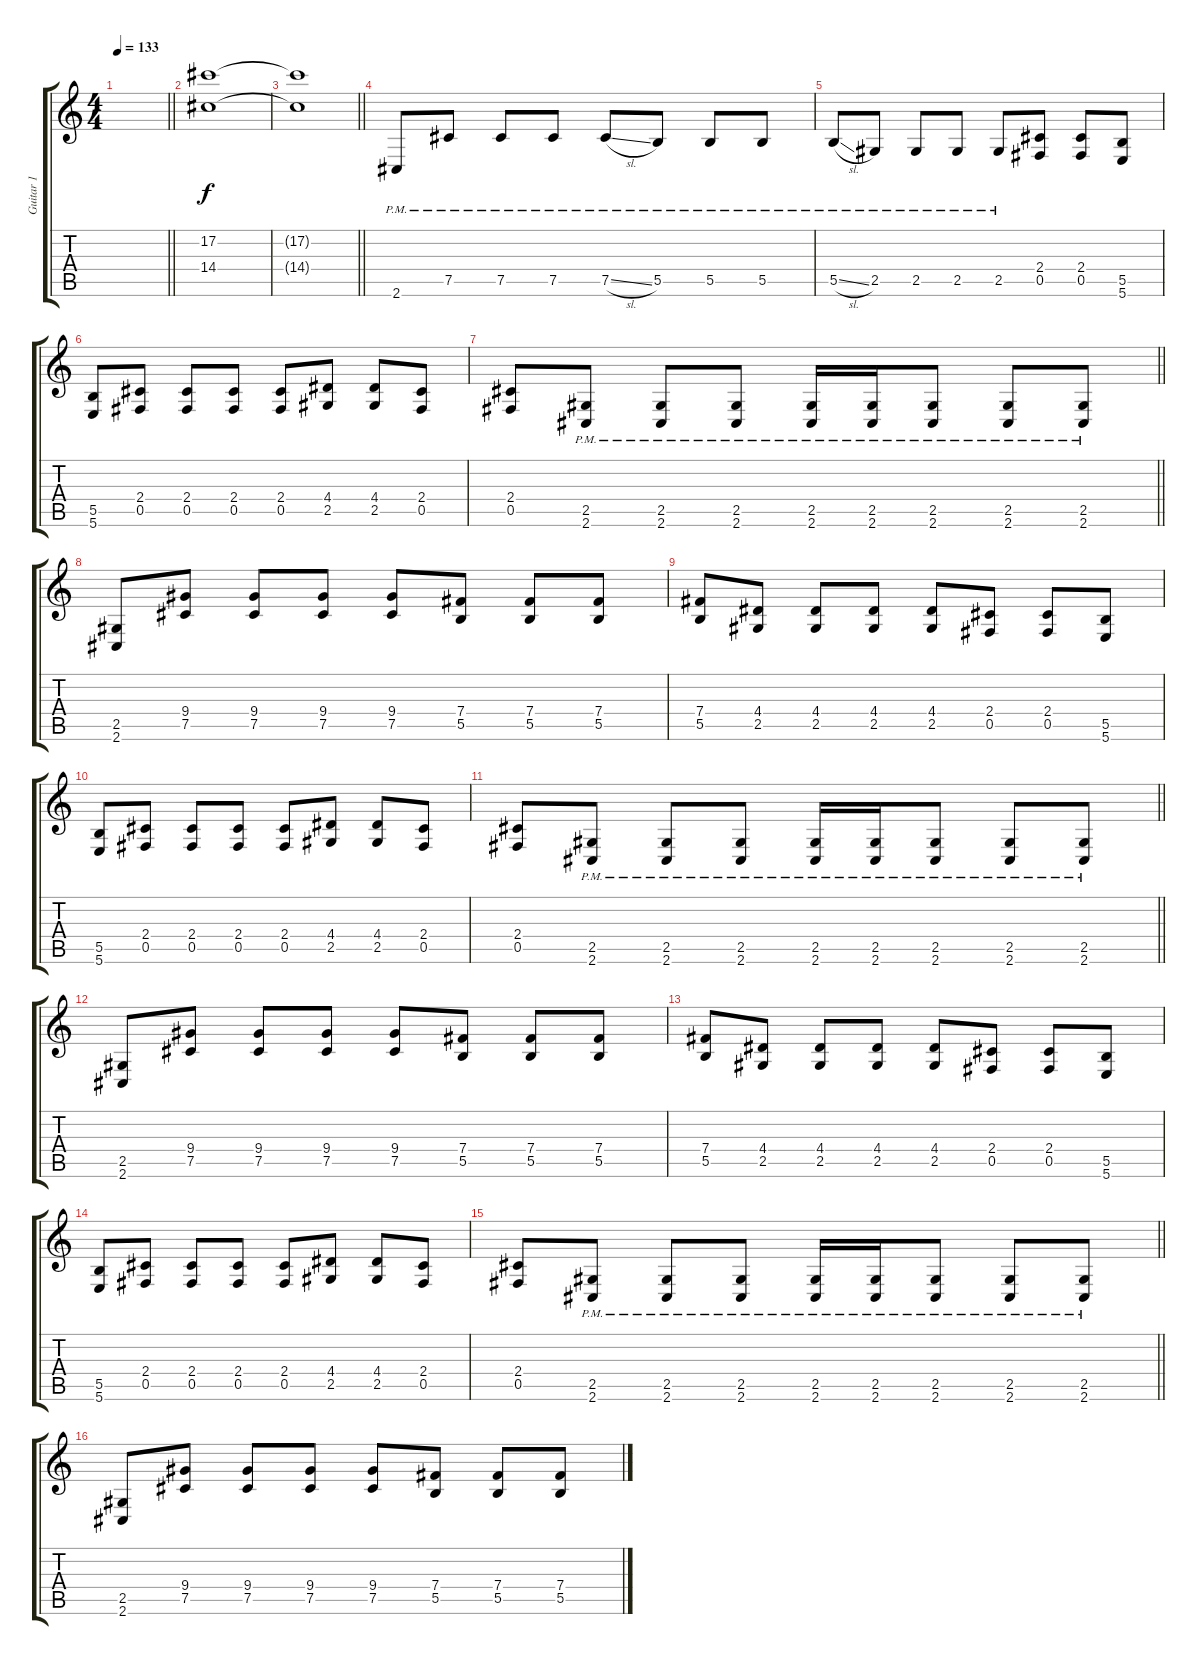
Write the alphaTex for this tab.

\track ("Guitar 1" "Guitar 1") {instrument distortionguitar}
\staff {score tabs}
\tuning (Db4 Ab3 E3 B2 Gb2 B1) {hide}
\ts (4 4)
\tempo 133
\clef g2
\barLineRight lightlight
\ks c
|
(17.2 14.4).1 |
\barLineRight lightlight
(17.2{t} 14.4{t}).1 |
\section ("" "")
2.6{pm}.8 7.5{pm}.8 7.5{pm}.8 7.5{pm}.8 7.5{sl pm}.8 5.5{pm}.8 5.5{pm}.8 5.5{pm}.8 |
5.5{sl pm}.8 2.5{pm}.8 2.5{pm}.8 2.5{pm}.8 2.5{pm}.8 (2.4 0.5).8 (2.4 0.5).8 (5.5 5.6).8 |
(5.5 5.6).8 (2.4 0.5).8 (2.4 0.5).8 (2.4 0.5).8 (2.4 0.5).8 (4.4 2.5).8 (4.4 2.5).8 (2.4 0.5).8 |
\barLineRight lightlight
(2.4 0.5).8 (2.5{pm} 2.6{pm}).8 (2.5{pm} 2.6{pm}).8 (2.5{pm} 2.6{pm}).8 (2.5{pm} 2.6{pm}).16 (2.5{pm} 2.6{pm}).16 (2.5{pm} 2.6{pm}).8 (2.5{pm} 2.6{pm}).8 (2.5{pm} 2.6{pm}).8 |
(2.5 2.6).8 (9.4 7.5).8 (9.4 7.5).8 (9.4 7.5).8 (9.4 7.5).8 (7.4 5.5).8 (7.4 5.5).8 (7.4 5.5).8 |
(7.4 5.5).8 (4.4 2.5).8 (4.4 2.5).8 (4.4 2.5).8 (4.4 2.5).8 (2.4 0.5).8 (2.4 0.5).8 (5.5 5.6).8 |
(5.5 5.6).8 (2.4 0.5).8 (2.4 0.5).8 (2.4 0.5).8 (2.4 0.5).8 (4.4 2.5).8 (4.4 2.5).8 (2.4 0.5).8 |
\barLineRight lightlight
(2.4 0.5).8 (2.5{pm} 2.6{pm}).8 (2.5{pm} 2.6{pm}).8 (2.5{pm} 2.6{pm}).8 (2.5{pm} 2.6{pm}).16 (2.5{pm} 2.6{pm}).16 (2.5{pm} 2.6{pm}).8 (2.5{pm} 2.6{pm}).8 (2.5{pm} 2.6{pm}).8 |
(2.5 2.6).8 (9.4 7.5).8 (9.4 7.5).8 (9.4 7.5).8 (9.4 7.5).8 (7.4 5.5).8 (7.4 5.5).8 (7.4 5.5).8 |
(7.4 5.5).8 (4.4 2.5).8 (4.4 2.5).8 (4.4 2.5).8 (4.4 2.5).8 (2.4 0.5).8 (2.4 0.5).8 (5.5 5.6).8 |
(5.5 5.6).8 (2.4 0.5).8 (2.4 0.5).8 (2.4 0.5).8 (2.4 0.5).8 (4.4 2.5).8 (4.4 2.5).8 (2.4 0.5).8 |
\barLineRight lightlight
(2.4 0.5).8 (2.5{pm} 2.6{pm}).8 (2.5{pm} 2.6{pm}).8 (2.5{pm} 2.6{pm}).8 (2.5{pm} 2.6{pm}).16 (2.5{pm} 2.6{pm}).16 (2.5{pm} 2.6{pm}).8 (2.5{pm} 2.6{pm}).8 (2.5{pm} 2.6{pm}).8 |
(2.5 2.6).8 (9.4 7.5).8 (9.4 7.5).8 (9.4 7.5).8 (9.4 7.5).8 (7.4 5.5).8 (7.4 5.5).8 (7.4 5.5).8
